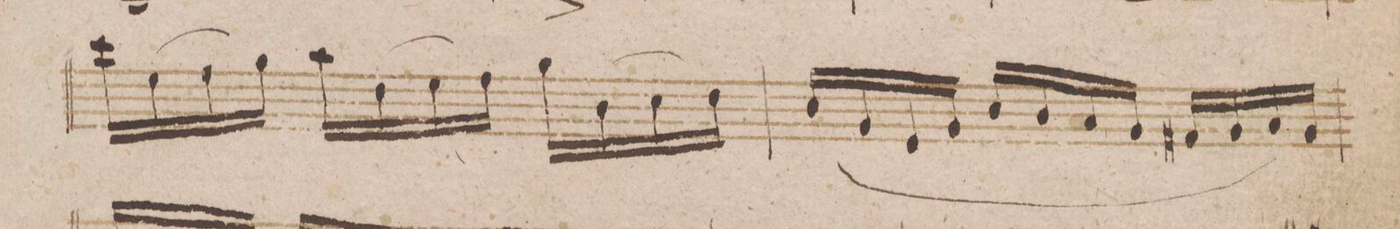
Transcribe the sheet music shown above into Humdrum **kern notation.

**kern	**dynam
*I"Clarinetto 1mo in B.	*
*clefG2	*
*k[b-e-]	*
*met(c)	*
*M3/4	*
16bb-\LL	.
(>16dd\	.
16ee-\	.
16ff\JJ)	.
16gg\LL	.
(>16cc\	.
16dd\	.
16ee-\JJ)	.
16ff\LL	.
(>16a\	.
16b-\	.
16cc\JJ)	.
=124	=124
(<16b-/LL	.
16f/	.
16d/	.
16f/JJ	.
16b-/LL	.
16a/	.
16g/	.
16f/JJ	.
16eX/LL	.
16f/	.
16g/	.
16f/JJ)	.
=125	=125
*-	*-
